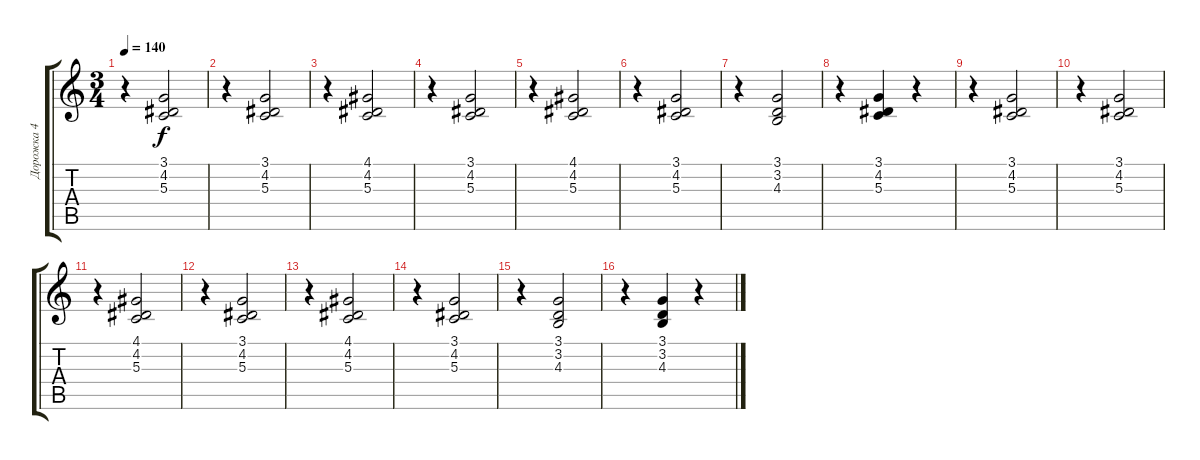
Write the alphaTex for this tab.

\track ("Дорожка 4" "Дорожка 4") {instrument synthstrings1}
\staff {score tabs}
\tuning (E4 B3 G3 D3 A2 E2) {hide}
\ts (3 4)
\tempo 140
\clef g2
\ks c
r.4{dy f instrument synthstrings1} (3.1 4.2 5.3).2 |
r.4 (3.1 4.2 5.3).2 |
r.4 (4.1 4.2 5.3).2 |
r.4 (3.1 4.2 5.3).2 |
r.4 (4.1 4.2 5.3).2 |
r.4 (3.1 4.2 5.3).2 |
r.4 (3.1 3.2 4.3).2 |
r.4 (3.1 4.2 5.3).4 r.4 |
r.4 (3.1 4.2 5.3).2 |
r.4 (3.1 4.2 5.3).2 |
r.4 (4.1 4.2 5.3).2 |
r.4 (3.1 4.2 5.3).2 |
r.4 (4.1 4.2 5.3).2 |
r.4 (3.1 4.2 5.3).2 |
r.4 (3.1 3.2 4.3).2 |
r.4 (3.1 3.2 4.3).4 r.4
